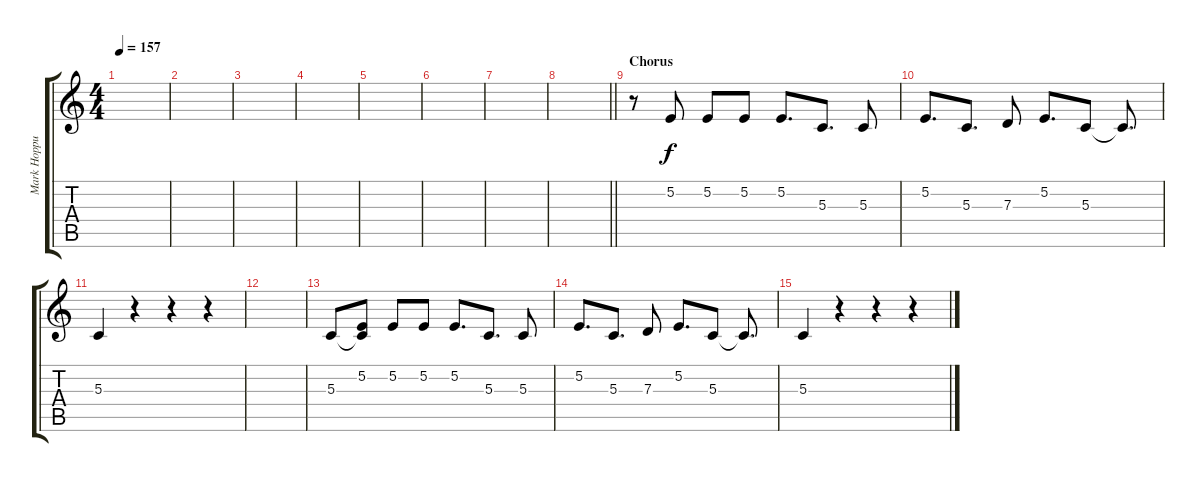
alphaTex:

\track ("Mark Hoppus - Vocals" "Mark Hoppu") {instrument altosax}
\staff {score tabs}
\tuning (E4 B3 G3 D3 A2 E2) {hide}
\ts (4 4)
\tempo 157
\clef g2
\ks c
|
|
|
|
|
|
|
\barLineRight lightlight
|
\section ("" "Chorus")
r.8 5.2.8 5.2.8 5.2.8 5.2.8{d} 5.3.8{d} 5.3.8 |
5.2.8{d} 5.3.8{d} 7.3.8 5.2.8{d} 5.3.8 5.3{t}.8{d} |
5.3.4 r.4 r.4 r.4 |
|
5.3.8 (5.2 5.3{t}).8 5.2.8 5.2.8 5.2.8{d} 5.3.8{d} 5.3.8 |
5.2.8{d} 5.3.8{d} 7.3.8 5.2.8{d} 5.3.8 5.3{t}.8{d} |
5.3.4 r.4 r.4 r.4
